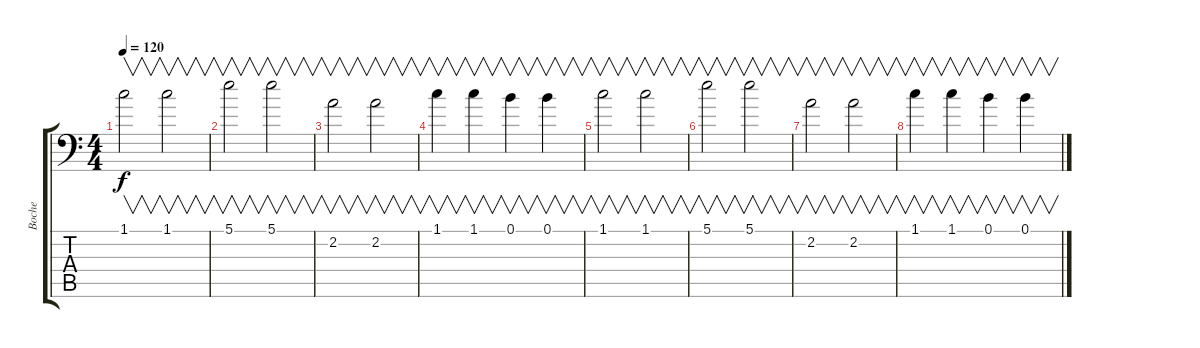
\track ("Boche" "Boche") {instrument distortionguitar}
\staff {score tabs}
\tuning (B3 G3 D3 A2 E2 A1) {hide}
\ts (4 4)
\tempo 120
\clef f4
\ks c
1.1.2{v dy f} 1.1.2{v} |
5.1.2{v} 5.1.2{v} |
2.2.2{v} 2.2.2{v} |
1.1.4{v} 1.1.4{v} 0.1.4{v} 0.1.4{v} |
1.1.2{v} 1.1.2{v} |
5.1.2{v} 5.1.2{v} |
2.2.2{v} 2.2.2{v} |
1.1.4{v} 1.1.4{v} 0.1.4{v} 0.1.4{v}
